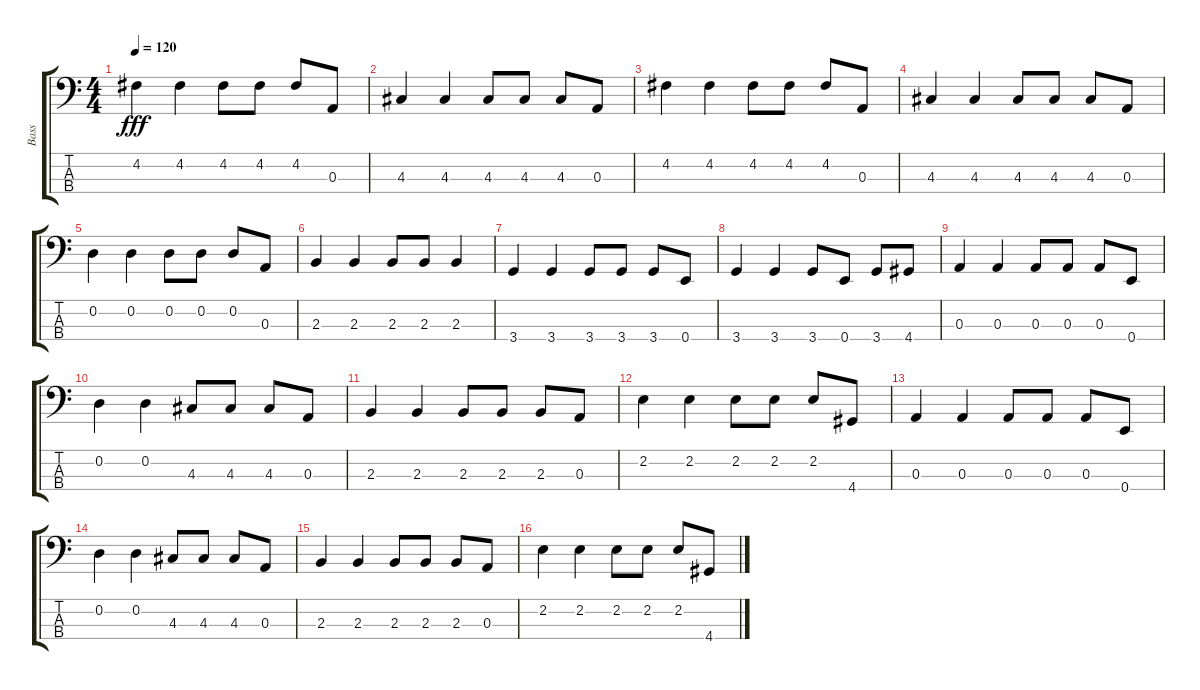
\track ("Bass" "Bass") {instrument electricbassfinger}
\staff {score tabs}
\tuning (G2 D2 A1 E1) {hide}
\ts (4 4)
\tempo 120
\clef f4
\ks c
4.2.4{dy fff} 4.2.4 4.2.8 4.2.8 4.2.8 0.3.8 |
4.3.4 4.3.4 4.3.8 4.3.8 4.3.8 0.3.8 |
4.2.4 4.2.4 4.2.8 4.2.8 4.2.8 0.3.8 |
4.3.4 4.3.4 4.3.8 4.3.8 4.3.8 0.3.8 |
0.2.4 0.2.4 0.2.8 0.2.8 0.2.8 0.3.8 |
2.3.4 2.3.4 2.3.8 2.3.8 2.3.4 |
3.4.4 3.4.4 3.4.8 3.4.8 3.4.8 0.4.8 |
3.4.4 3.4.4 3.4.8 0.4.8 3.4.8 4.4.8 |
0.3.4 0.3.4 0.3.8 0.3.8 0.3.8 0.4.8 |
0.2.4 0.2.4 4.3.8 4.3.8 4.3.8 0.3.8 |
2.3.4 2.3.4 2.3.8 2.3.8 2.3.8 0.3.8 |
2.2.4 2.2.4 2.2.8 2.2.8 2.2.8 4.4.8 |
0.3.4 0.3.4 0.3.8 0.3.8 0.3.8 0.4.8 |
0.2.4 0.2.4 4.3.8 4.3.8 4.3.8 0.3.8 |
2.3.4 2.3.4 2.3.8 2.3.8 2.3.8 0.3.8 |
2.2.4 2.2.4 2.2.8 2.2.8 2.2.8 4.4.8
